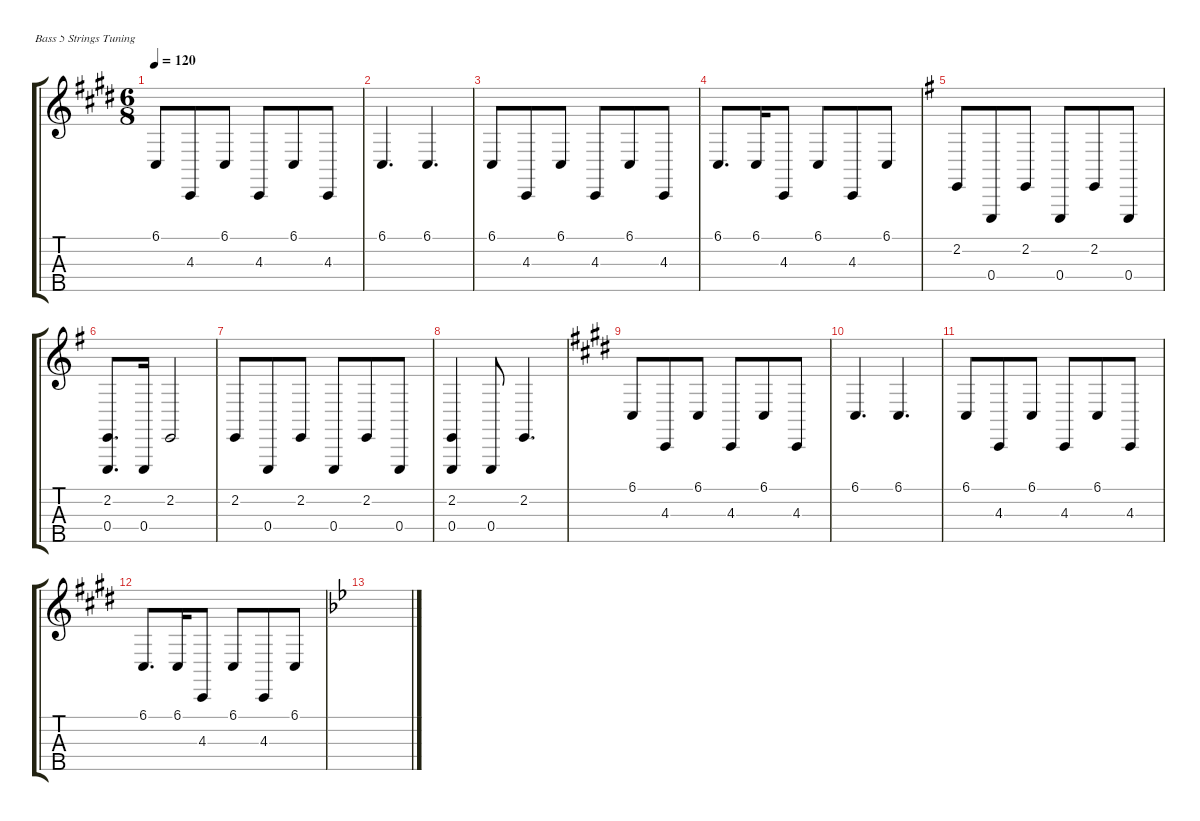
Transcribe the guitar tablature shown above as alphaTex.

\defaultSystemsLayout 4
\hideDynamics
\bracketExtendMode groupsimilarinstruments
\singleTrackTrackNamePolicy hidden
\multiTrackTrackNamePolicy hidden
\otherSystemsTrackNameOrientation horizontal
\extendBarLines
\track ("Acoustic Piano (Staff 2)" "pno.") {instrument acousticgrandpiano}
\staff {score tabs}
\tuning (G2 D2 A1 E1 B0)
\ts (6 8)
\tempo 120
\clef g2
\ks c#minor
6.1{acc #}.8{dy mf beam Up} 4.3{acc #}.8{beam Up} 6.1{acc #}.8{dy f beam Up} 4.3{acc #}.8{beam Up} 6.1{acc #}.8{beam Up} 4.3{acc #}.8{beam Up} |
6.1{acc #}.4{d beam Up} 6.1{acc #}.4{d dy fff beam Up} |
6.1{acc #}.8{dy ff beam Up} 4.3{acc #}.8{dy f beam Up} 6.1{acc #}.8{beam Up} 4.3{acc #}.8{beam Up} 6.1{acc #}.8{dy ff beam Up} 4.3{acc #}.8{dy f beam Up} |
6.1{acc #}.8{d dy ff beam Up} 6.1{acc #}.16{dy f beam Up} 4.3{acc #}.8{beam Up} 6.1{acc #}.8{beam Up} 4.3{acc #}.8{beam Up} 6.1{acc #}.8{beam Up} |
\ks eminor
2.2{acc forcenatural}.8{dy ff beam Up} 0.4{acc forcenatural}.8{dy f beam Up} 2.2{acc forcenatural}.8{beam Up} 0.4{acc forcenatural}.8{beam Up} 2.2{acc forcenatural}.8{beam Up} 0.4{acc forcenatural}.8{dy mf beam Up} |
(2.2{acc forcenatural} 0.4{acc forcenatural}).8{d beam Up} 0.4{acc forcenatural}.16{dy f beam Up} 2.2{acc forcenatural}.2{beam Up} |
2.2{acc forcenatural}.8{dy ff beam Up} 0.4{acc forcenatural}.8{dy f beam Up} 2.2{acc forcenatural}.8{beam Up} 0.4{acc forcenatural}.8{beam Up} 2.2{acc forcenatural}.8{beam Up} 0.4{acc forcenatural}.8{dy mf beam Up} |
(2.2{acc forcenatural} 0.4{acc forcenatural}).4{beam Up} 0.4{acc forcenatural}.8{dy f beam Up} 2.2{acc forcenatural}.4{d beam Up} |
\ks c#minor
6.1{acc #}.8{dy mf beam Up} 4.3{acc #}.8{beam Up} 6.1{acc #}.8{dy f beam Up} 4.3{acc #}.8{beam Up} 6.1{acc #}.8{beam Up} 4.3{acc #}.8{beam Up} |
6.1{acc #}.4{d beam Up} 6.1{acc #}.4{d dy fff beam Up} |
6.1{acc #}.8{dy ff beam Up} 4.3{acc #}.8{dy f beam Up} 6.1{acc #}.8{beam Up} 4.3{acc #}.8{beam Up} 6.1{acc #}.8{dy ff beam Up} 4.3{acc #}.8{dy f beam Up} |
6.1{acc #}.8{d dy ff beam Up} 6.1{acc #}.16{dy f beam Up} 4.3{acc #}.8{beam Up} 6.1{acc #}.8{beam Up} 4.3{acc #}.8{beam Up} 6.1{acc #}.8{beam Up} |
\beaming (8 3 3)
\ks gminor
